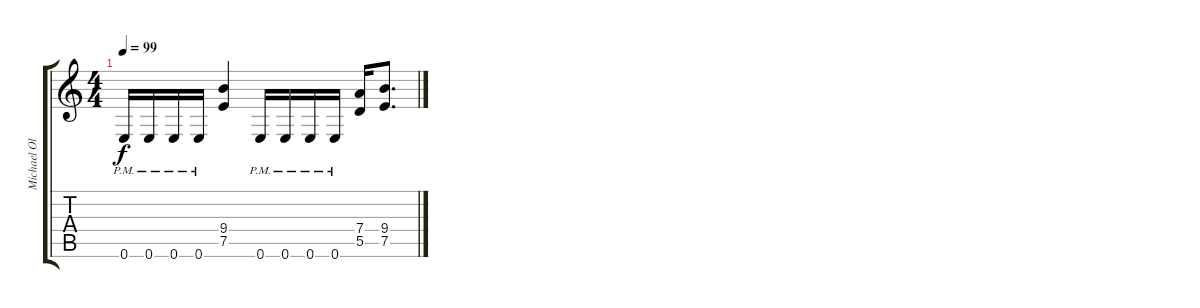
\track ("Michael Olivieri" "Michael Ol") {instrument overdrivenguitar}
\staff {score tabs}
\tuning (E4 B3 G3 D3 A2 E2) {hide}
\ts (4 4)
\tempo 99
\clef g2
\ks c
0.6{pm}.16{dy f} 0.6{pm}.16 0.6{pm}.16 0.6{pm}.16 (9.4 7.5).4 0.6{pm}.16 0.6{pm}.16 0.6{pm}.16 0.6{pm}.16 (7.4 5.5).16 (9.4 7.5).8{d}
